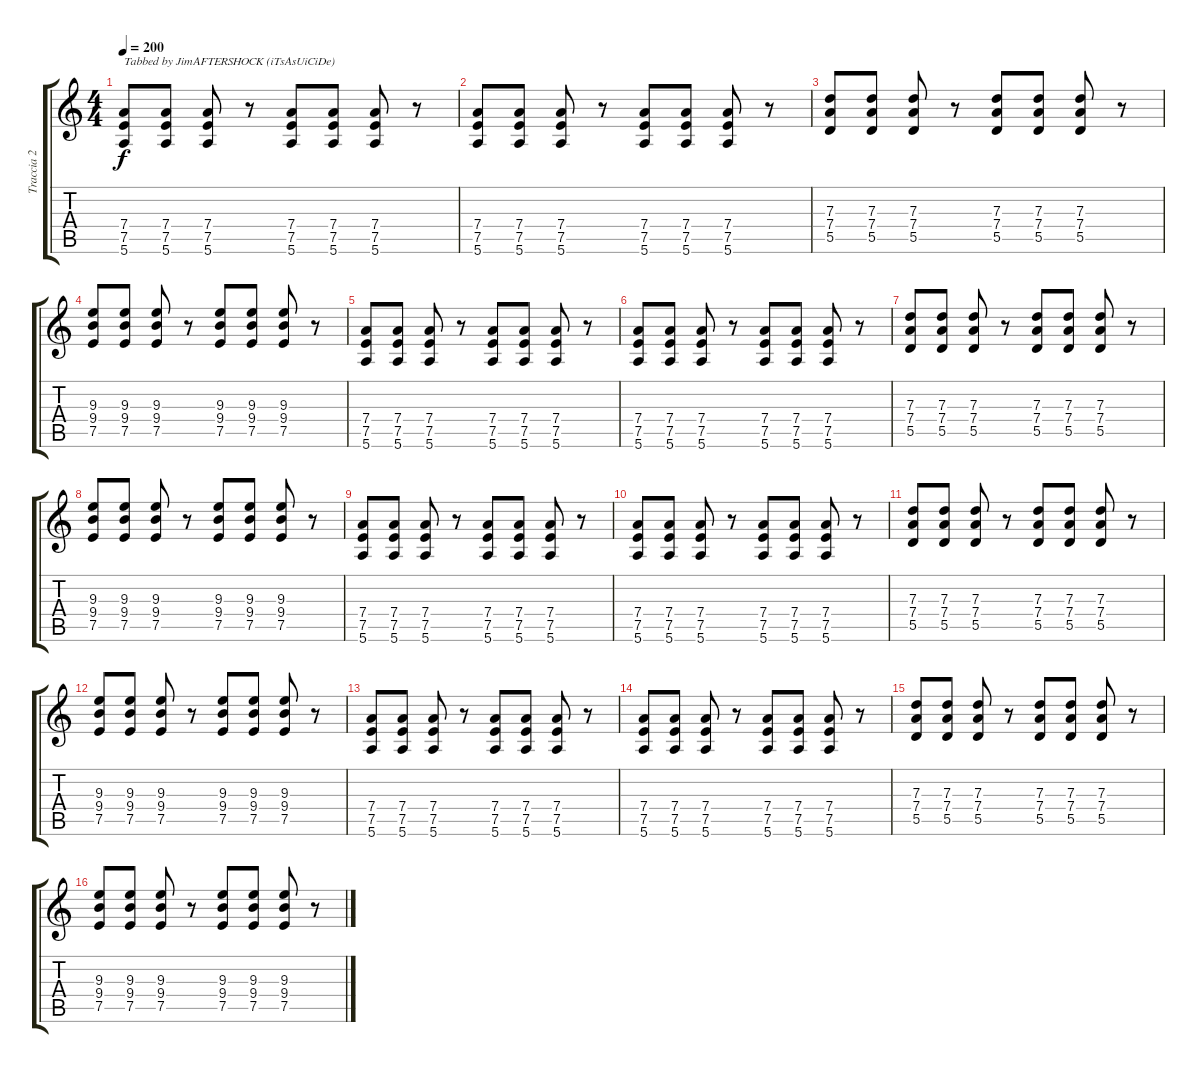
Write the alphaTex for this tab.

\track ("Traccia 2" "Traccia 2") {instrument overdrivenguitar}
\staff {score tabs}
\tuning (E4 B3 G3 D3 A2 E2) {hide}
\ts (4 4)
\tempo 200
\clef g2
\ks c
(7.4 7.5 5.6).8{txt "Tabbed by JimAFTERSHOCK (iTsAsUiCiDe)" dy f instrument overdrivenguitar} (7.4 7.5 5.6).8 (7.4 7.5 5.6).8 r.8 (7.4 7.5 5.6).8 (7.4 7.5 5.6).8 (7.4 7.5 5.6).8 r.8 |
(7.4 7.5 5.6).8 (7.4 7.5 5.6).8 (7.4 7.5 5.6).8 r.8 (7.4 7.5 5.6).8 (7.4 7.5 5.6).8 (7.4 7.5 5.6).8 r.8 |
(7.3 7.4 5.5).8 (7.3 7.4 5.5).8 (7.3 7.4 5.5).8 r.8 (7.3 7.4 5.5).8 (7.3 7.4 5.5).8 (7.3 7.4 5.5).8 r.8 |
(9.3 9.4 7.5).8 (9.3 9.4 7.5).8 (9.3 9.4 7.5).8 r.8 (9.3 9.4 7.5).8 (9.3 9.4 7.5).8 (9.3 9.4 7.5).8 r.8 |
(7.4 7.5 5.6).8 (7.4 7.5 5.6).8 (7.4 7.5 5.6).8 r.8 (7.4 7.5 5.6).8 (7.4 7.5 5.6).8 (7.4 7.5 5.6).8 r.8 |
(7.4 7.5 5.6).8 (7.4 7.5 5.6).8 (7.4 7.5 5.6).8 r.8 (7.4 7.5 5.6).8 (7.4 7.5 5.6).8 (7.4 7.5 5.6).8 r.8 |
(7.3 7.4 5.5).8 (7.3 7.4 5.5).8 (7.3 7.4 5.5).8 r.8 (7.3 7.4 5.5).8 (7.3 7.4 5.5).8 (7.3 7.4 5.5).8 r.8 |
(9.3 9.4 7.5).8 (9.3 9.4 7.5).8 (9.3 9.4 7.5).8 r.8 (9.3 9.4 7.5).8 (9.3 9.4 7.5).8 (9.3 9.4 7.5).8 r.8 |
(7.4 7.5 5.6).8 (7.4 7.5 5.6).8 (7.4 7.5 5.6).8 r.8 (7.4 7.5 5.6).8 (7.4 7.5 5.6).8 (7.4 7.5 5.6).8 r.8 |
(7.4 7.5 5.6).8 (7.4 7.5 5.6).8 (7.4 7.5 5.6).8 r.8 (7.4 7.5 5.6).8 (7.4 7.5 5.6).8 (7.4 7.5 5.6).8 r.8 |
(7.3 7.4 5.5).8 (7.3 7.4 5.5).8 (7.3 7.4 5.5).8 r.8 (7.3 7.4 5.5).8 (7.3 7.4 5.5).8 (7.3 7.4 5.5).8 r.8 |
(9.3 9.4 7.5).8 (9.3 9.4 7.5).8 (9.3 9.4 7.5).8 r.8 (9.3 9.4 7.5).8 (9.3 9.4 7.5).8 (9.3 9.4 7.5).8 r.8 |
(7.4 7.5 5.6).8 (7.4 7.5 5.6).8 (7.4 7.5 5.6).8 r.8 (7.4 7.5 5.6).8 (7.4 7.5 5.6).8 (7.4 7.5 5.6).8 r.8 |
(7.4 7.5 5.6).8 (7.4 7.5 5.6).8 (7.4 7.5 5.6).8 r.8 (7.4 7.5 5.6).8 (7.4 7.5 5.6).8 (7.4 7.5 5.6).8 r.8 |
(7.3 7.4 5.5).8 (7.3 7.4 5.5).8 (7.3 7.4 5.5).8 r.8 (7.3 7.4 5.5).8 (7.3 7.4 5.5).8 (7.3 7.4 5.5).8 r.8 |
(9.3 9.4 7.5).8 (9.3 9.4 7.5).8 (9.3 9.4 7.5).8 r.8 (9.3 9.4 7.5).8 (9.3 9.4 7.5).8 (9.3 9.4 7.5).8 r.8
